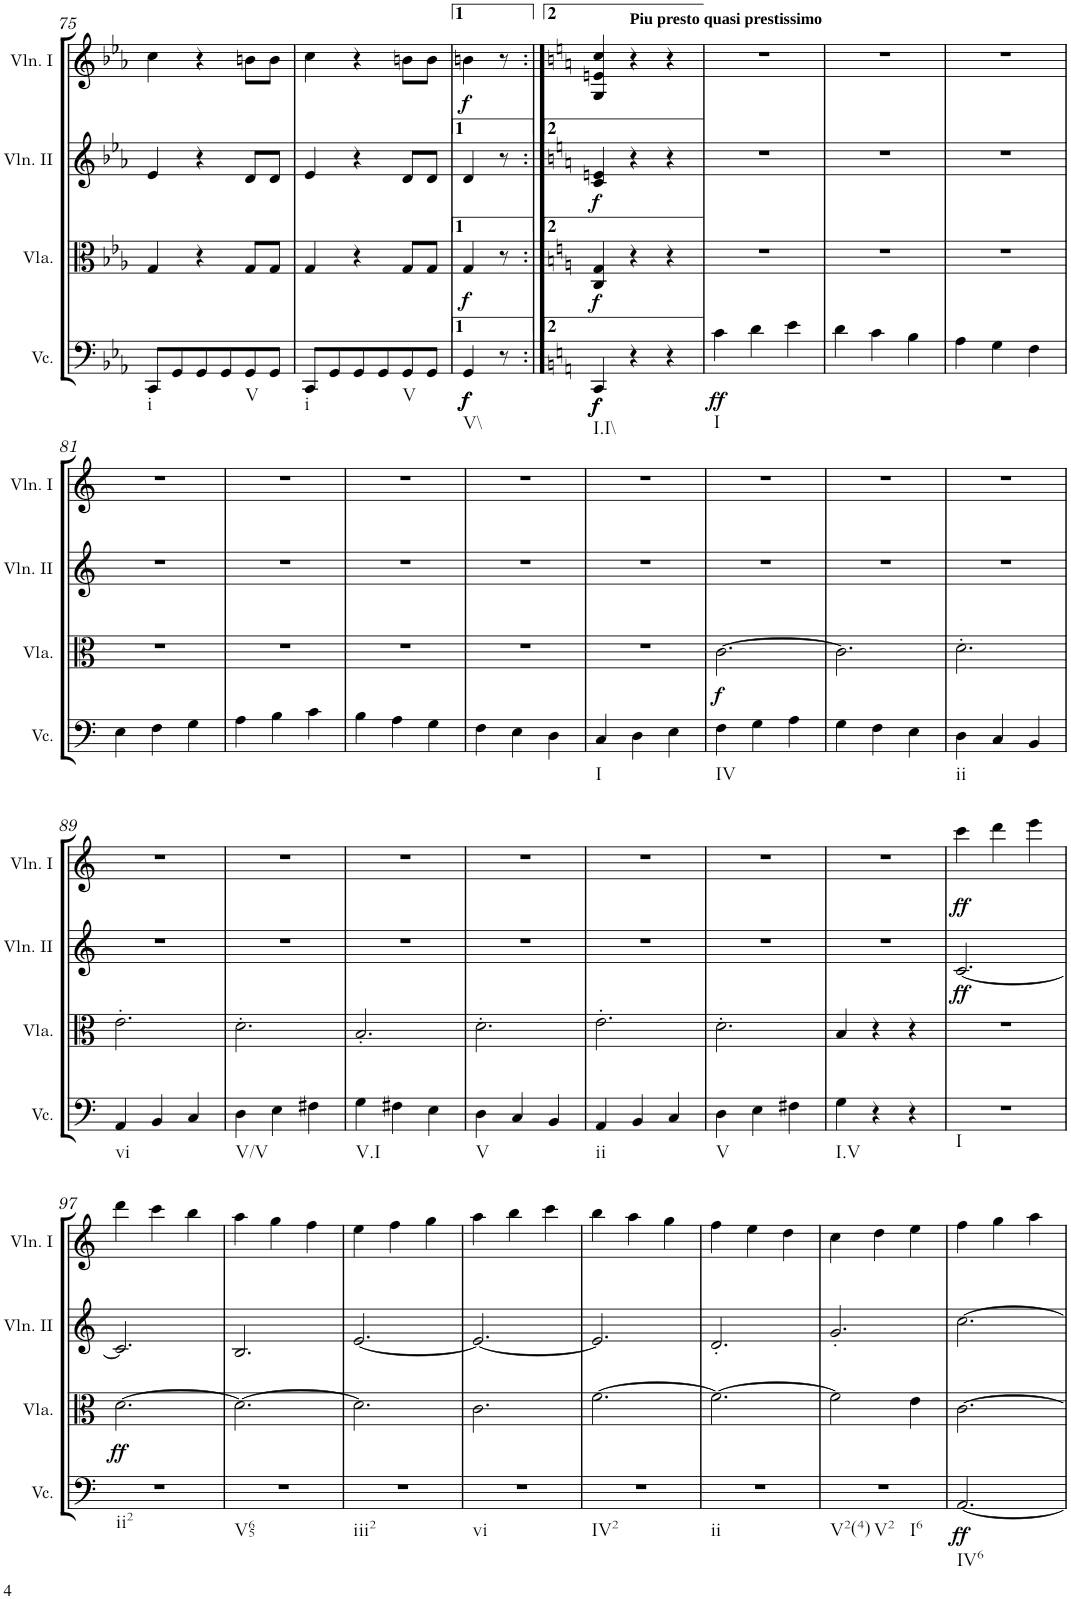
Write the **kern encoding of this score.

**kern	**dynam	**kern	**dynam	**kern	**dynam	**kern	**dynam
*part4	*part4	*part3	*part3	*part2	*part2	*part1	*part1
*staff4	*staff4	*staff3	*staff3	*staff2	*staff2	*staff1	*staff1
*I"Violoncello	*	*I"Viola	*	*I"Violin II	*	*I"Violin I	*
*I'Vc.	*	*I'Vla.	*	*I'Vln. II	*	*I'Vln. I	*
!!LO:PB:g=z
*clefF4	*	*clefC3	*	*clefG2	*	*clefG2	*
*k[b-e-a-]	*	*k[b-e-a-]	*	*k[b-e-a-]	*	*k[b-e-a-]	*
*c:	*	*c:	*	*c:	*	*c:	*
*M3/4	*	*M3/4	*	*M3/4	*	*M3/4	*
=75	=75	=75	=75	=75	=75	=75	=75
!LO:TX:b:t=i	!	!	!	!	!	!	!
8CC/L	.	4G/	.	4e-/	.	4cc\	.
8GG/	.	.	.	.	.	.	.
8GG/	.	4r	.	4r	.	4r	.
8GG/	.	.	.	.	.	.	.
!LO:TX:b:t=V	!	!	!	!	!	!	!
8GG/	.	8G/L	.	8d/L	.	8bn\L	.
8GG/J	.	8G/J	.	8d/J	.	8b\J	.
=76	=76	=76	=76	=76	=76	=76	=76
!LO:TX:b:t=i	!	!	!	!	!	!	!
8CC/L	.	4G/	.	4e-/	.	4cc\	.
8GG/	.	.	.	.	.	.	.
8GG/	.	4r	.	4r	.	4r	.
8GG/	.	.	.	.	.	.	.
!LO:TX:b:t=V	!	!	!	!	!	!	!
8GG/	.	8G/L	.	8d/L	.	8bn\L	.
8GG/J	.	8G/J	.	8d/J	.	8b\J	.
=77	=77	=77	=77	=77	=77	=77	=77
!LO:TX:b:t=V\\	!	!	!	!	!	!	!
!	!LO:DY:b	!	!	!	!	!	!
!	!LO:DY:n=1:b	!	!LO:DY:b	!	!	!	!LO:DY:b
4GG/	f f	4G/	f	4d/	.	4bn\	f
8r	.	8r	.	8r	.	8r	.
=77X2:|!	=77X2:|!	=77X2:|!	=77X2:|!	=77X2:|!	=77X2:|!	=77X2:|!	=77X2:|!
*k[]	*	*k[]	*	*k[]	*	*k[]	*
*C:	*	*C:	*	*C:	*	*C:	*
!LO:TX:b:t=I.I\\	!	!	!	!	!	!	!
!	!LO:DY:b	!	!	!	!	!	!
!	!LO:DY:n=1:b	!	!LO:DY:b	!	!LO:DY:b	!	!
4CC/	f f	4C/ 4G/	f	4c/ 4en/	f	4G/ 4en/ 4cc/	.
!	!	!	!	!	!	!LO:TX:a:B:t=Piu presto quasi prestissimo	!
4r	.	4r	.	4r	.	4r	.
4r	.	4r	.	4r	.	4r	.
=78	=78	=78	=78	=78	=78	=78	=78
!LO:TX:b:t=I	!	!	!	!	!	!	!
!	!LO:DY:b	!	!	!	!	!	!
4c\	ff	2.r	.	2.r	.	2.r	.
4d\	.	.	.	.	.	.	.
4e\	.	.	.	.	.	.	.
=79	=79	=79	=79	=79	=79	=79	=79
4d\	.	2.r	.	2.r	.	2.r	.
4c\	.	.	.	.	.	.	.
4B\	.	.	.	.	.	.	.
=80	=80	=80	=80	=80	=80	=80	=80
4A\	.	2.r	.	2.r	.	2.r	.
4G\	.	.	.	.	.	.	.
4F\	.	.	.	.	.	.	.
!!LO:LB:g=z
=81	=81	=81	=81	=81	=81	=81	=81
4E\	.	2.r	.	2.r	.	2.r	.
4F\	.	.	.	.	.	.	.
4G\	.	.	.	.	.	.	.
=82	=82	=82	=82	=82	=82	=82	=82
4A\	.	2.r	.	2.r	.	2.r	.
4B\	.	.	.	.	.	.	.
4c\	.	.	.	.	.	.	.
=83	=83	=83	=83	=83	=83	=83	=83
4B\	.	2.r	.	2.r	.	2.r	.
4A\	.	.	.	.	.	.	.
4G\	.	.	.	.	.	.	.
=84	=84	=84	=84	=84	=84	=84	=84
4F\	.	2.r	.	2.r	.	2.r	.
4E\	.	.	.	.	.	.	.
4D\	.	.	.	.	.	.	.
=85	=85	=85	=85	=85	=85	=85	=85
!LO:TX:b:t=I	!	!	!	!	!	!	!
4C/	.	2.r	.	2.r	.	2.r	.
4D\	.	.	.	.	.	.	.
4E\	.	.	.	.	.	.	.
=86	=86	=86	=86	=86	=86	=86	=86
!LO:TX:b:t=IV	!	!	!	!	!	!	!
!	!	!	!LO:DY:b	!	!	!	!
4F\	.	[2.c\	f	2.r	.	2.r	.
4G\	.	.	.	.	.	.	.
4A\	.	.	.	.	.	.	.
=87	=87	=87	=87	=87	=87	=87	=87
4G\	.	2.c\]	.	2.r	.	2.r	.
4F\	.	.	.	.	.	.	.
4E\	.	.	.	.	.	.	.
=88	=88	=88	=88	=88	=88	=88	=88
!LO:TX:b:t=ii	!	!	!	!	!	!	!
4D\	.	2.d'\	.	2.r	.	2.r	.
4C/	.	.	.	.	.	.	.
4BB/	.	.	.	.	.	.	.
!!LO:LB:g=z
=89	=89	=89	=89	=89	=89	=89	=89
!LO:TX:b:t=vi	!	!	!	!	!	!	!
4AA/	.	2.e'\	.	2.r	.	2.r	.
4BB/	.	.	.	.	.	.	.
4C/	.	.	.	.	.	.	.
=90	=90	=90	=90	=90	=90	=90	=90
!LO:TX:b:t=V/V	!	!	!	!	!	!	!
4D\	.	2.d'\	.	2.r	.	2.r	.
4E\	.	.	.	.	.	.	.
4F#X\	.	.	.	.	.	.	.
=91	=91	=91	=91	=91	=91	=91	=91
!LO:TX:b:t=V.I	!	!	!	!	!	!	!
4G\	.	2.B'/	.	2.r	.	2.r	.
4F#X\	.	.	.	.	.	.	.
4E\	.	.	.	.	.	.	.
=92	=92	=92	=92	=92	=92	=92	=92
!LO:TX:b:t=V	!	!	!	!	!	!	!
4D\	.	2.d'\	.	2.r	.	2.r	.
4C/	.	.	.	.	.	.	.
4BB/	.	.	.	.	.	.	.
=93	=93	=93	=93	=93	=93	=93	=93
!LO:TX:b:t=ii	!	!	!	!	!	!	!
4AA/	.	2.e'\	.	2.r	.	2.r	.
4BB/	.	.	.	.	.	.	.
4C/	.	.	.	.	.	.	.
=94	=94	=94	=94	=94	=94	=94	=94
!LO:TX:b:t=V	!	!	!	!	!	!	!
4D\	.	2.d'\	.	2.r	.	2.r	.
4E\	.	.	.	.	.	.	.
4F#X\	.	.	.	.	.	.	.
=95	=95	=95	=95	=95	=95	=95	=95
!LO:TX:b:t=I.V	!	!	!	!	!	!	!
4G\	.	4B/	.	2.r	.	2.r	.
4r	.	4r	.	.	.	.	.
4r	.	4r	.	.	.	.	.
=96	=96	=96	=96	=96	=96	=96	=96
!LO:TX:b:t=I	!	!	!	!	!	!	!
!	!	!	!	!	!LO:DY:b	!	!LO:DY:b
2.r	.	2.r	.	[2.c/	ff	4ccc\	ff
.	.	.	.	.	.	4ddd\	.
.	.	.	.	.	.	4eee\	.
!!LO:LB:g=z
=97	=97	=97	=97	=97	=97	=97	=97
!LO:TX:b:t=ii2	!	!	!	!	!	!	!
!	!	!	!LO:DY:b	!	!	!	!
2.r	.	[2.d\	ff	2.c/]	.	4ddd\	.
.	.	.	.	.	.	4ccc\	.
.	.	.	.	.	.	4bb\	.
=98	=98	=98	=98	=98	=98	=98	=98
!LO:TX:b:t=V65	!	!	!	!	!	!	!
2.r	.	2.d\_	.	2.B/	.	4aa\	.
.	.	.	.	.	.	4gg\	.
.	.	.	.	.	.	4ff\	.
=99	=99	=99	=99	=99	=99	=99	=99
!LO:TX:b:t=iii2	!	!	!	!	!	!	!
2.r	.	2.d\]	.	[2.e/	.	4ee\	.
.	.	.	.	.	.	4ff\	.
.	.	.	.	.	.	4gg\	.
=100	=100	=100	=100	=100	=100	=100	=100
!LO:TX:b:t=vi	!	!	!	!	!	!	!
2.r	.	2.c\	.	2.e/_	.	4aa\	.
.	.	.	.	.	.	4bb\	.
.	.	.	.	.	.	4ccc\	.
=101	=101	=101	=101	=101	=101	=101	=101
!LO:TX:b:t=IV2	!	!	!	!	!	!	!
2.r	.	[2.f\	.	2.e/]	.	4bb\	.
.	.	.	.	.	.	4aa\	.
.	.	.	.	.	.	4gg\	.
=102	=102	=102	=102	=102	=102	=102	=102
!LO:TX:b:t=ii	!	!	!	!	!	!	!
2.r	.	2.f\_	.	2.d'/	.	4ff\	.
.	.	.	.	.	.	4ee\	.
.	.	.	.	.	.	4dd\	.
=103	=103	=103	=103	=103	=103	=103	=103
!LO:TX:b:t=V2(4)	!	!	!	!	!	!	!
!LO:TX:b:t=V2	!	!	!	!	!	!	!
!LO:TX:b:t=I6	!	!	!	!	!	!	!
2.r	.	2f\]	.	2.g'/	.	4cc\	.
.	.	.	.	.	.	4dd\	.
.	.	4e\	.	.	.	4ee\	.
=104	=104	=104	=104	=104	=104	=104	=104
!LO:TX:b:t=IV6	!	!	!	!	!	!	!
!	!LO:DY:b	!	!	!	!	!	!
[2.AA/	ff	[2.c\	.	[2.cc\	.	4ff\	.
.	.	.	.	.	.	4gg\	.
.	.	.	.	.	.	4aa\	.
=	=	=	=	=	=	=	=
*-	*-	*-	*-	*-	*-	*-	*-
